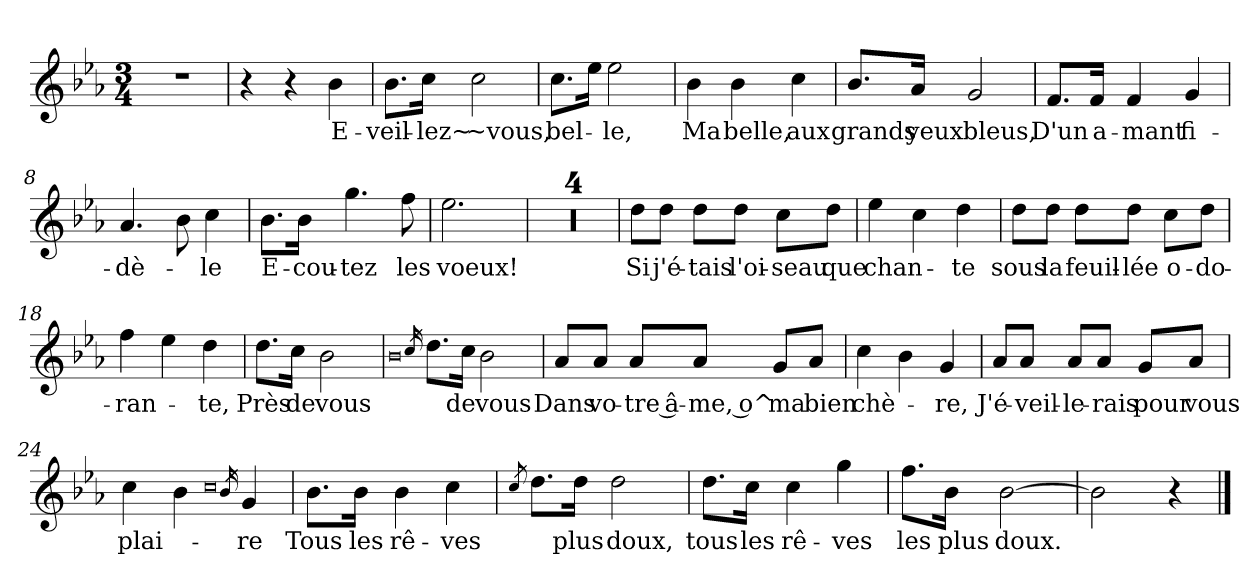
**kern	**text
*part1	*part1
*staff1	*staff1
*clefG2	*
*k[b-e-a-]	*
*M3/4	*
=1	=1
2.r	.
=2	=2
4r	.
4r	.
!	!LO:LY:b
4b-\	E-
=3	=3
!	!LO:LY:b
8.b-\L	-veil-
!	!LO:LY:b
16cc\Jk	-lez~
!	!LO:LY:b
2cc\	~vous,
=4	=4
!	!LO:LY:b
8.cc\L	bel-
16ee-\Jk	.
!	!LO:LY:b
2ee-\	-le,
=5	=5
!	!LO:LY:b
4b-\	Ma
!	!LO:LY:b
4b-\	belle,
!	!LO:LY:b
4cc\	aux
=6	=6
!	!LO:LY:b
8.b-/L	grands
!	!LO:LY:b
16a-/Jk	yeux
!	!LO:LY:b
2g/	bleus,
=7	=7
!	!LO:LY:b
8.f/L	D'un
!	!LO:LY:b
16f/Jk	a-
!	!LO:LY:b
4f/	-mant
!	!LO:LY:b
4g/	fi-
=8	=8
!	!LO:LY:b
4.a-/	-dè-
8b-\	.
!	!LO:LY:b
4cc\	-le
!!LO:LB:g=z
=9	=9
!	!LO:LY:b
8.b-\L	E-
!	!LO:LY:b
16b-\Jk	-cou-
!	!LO:LY:b
4.gg\	-tez
!	!LO:LY:b
8ff\	les
=10	=10
!	!LO:LY:b
2.ee-\	voeux!
=11	=11
2.r	.
=12	=12
2.r	.
=13	=13
2.r	.
=14	=14
2.r	.
=15	=15
!	!LO:LY:b
8dd\L	Si
!	!LO:LY:b
8dd\J	j'é-
!	!LO:LY:b
8dd\L	-tais
!	!LO:LY:b
8dd\J	l'oi-
!	!LO:LY:b
8cc\L	-seau
!	!LO:LY:b
8dd\J	que
=16	=16
!	!LO:LY:b
4ee-\	chan-
4cc\	.
!	!LO:LY:b
4dd\	-te
=17	=17
!	!LO:LY:b
8dd\L	sous
!	!LO:LY:b
8dd\J	la
!	!LO:LY:b
8dd\L	feuil-
!	!LO:LY:b
8dd\J	-lée
!	!LO:LY:b
8cc\L	o-
!	!LO:LY:b
8dd\J	-do-
=18	=18
!	!LO:LY:b
4ff\	-ran-
4ee-\	.
!	!LO:LY:b
4dd\	-te,
!!LO:LB:g=z
=19	=19
!	!LO:LY:b
8.dd\L	Près
!	!LO:LY:b
16cc\Jk	de
!	!LO:LY:b
2b-\	vous
=20	=20
0qb-	.
16qcc/	.
8.dd\L	.
!	!LO:LY:b
16cc\Jk	de
!	!LO:LY:b
2b-\	vous
=21	=21
!	!LO:LY:b
8a-/L	Dans
!	!LO:LY:b
8a-/J	vo-
!	!LO:LY:b
8a-/L	-tre â-
!	!LO:LY:b
8a-/J	-me, o^
!	!LO:LY:b
8g/L	ma
!	!LO:LY:b
8a-/J	bien
=22	=22
!	!LO:LY:b
4cc\	chè-
4b-\	.
!	!LO:LY:b
4g/	-re,
=23	=23
!	!LO:LY:b
8a-/L	J'é-
!	!LO:LY:b
8a-/J	-veil-
!	!LO:LY:b
8a-/L	-le-
!	!LO:LY:b
8a-/J	-rais
!	!LO:LY:b
8g/L	pour
!	!LO:LY:b
8a-/J	vous
=24	=24
!	!LO:LY:b
4cc\	plai-
4b-\	.
0qcc	.
16qb-/	.
!	!LO:LY:b
4g/	-re
!!LO:LB:g=z
=25	=25
!	!LO:LY:b
8.b-\L	Tous
!	!LO:LY:b
16b-\Jk	les
!	!LO:LY:b
4b-\	rê-
!	!LO:LY:b
4cc\	-ves
=26	=26
8qcc/	.
8.dd\L	.
!	!LO:LY:b
16dd\Jk	plus
!	!LO:LY:b
2dd\	doux,
=27	=27
!	!LO:LY:b
8.dd\L	tous
!	!LO:LY:b
16cc\Jk	les
!	!LO:LY:b
4cc\	rê-
!	!LO:LY:b
4gg\	-ves
=28	=28
!	!LO:LY:b
8.ff\L	les
!	!LO:LY:b
16b-\Jk	plus
!	!LO:LY:b
[2b-\	doux.
=29	=29
2b-\]	.
4r	.
==	==
*-	*-
